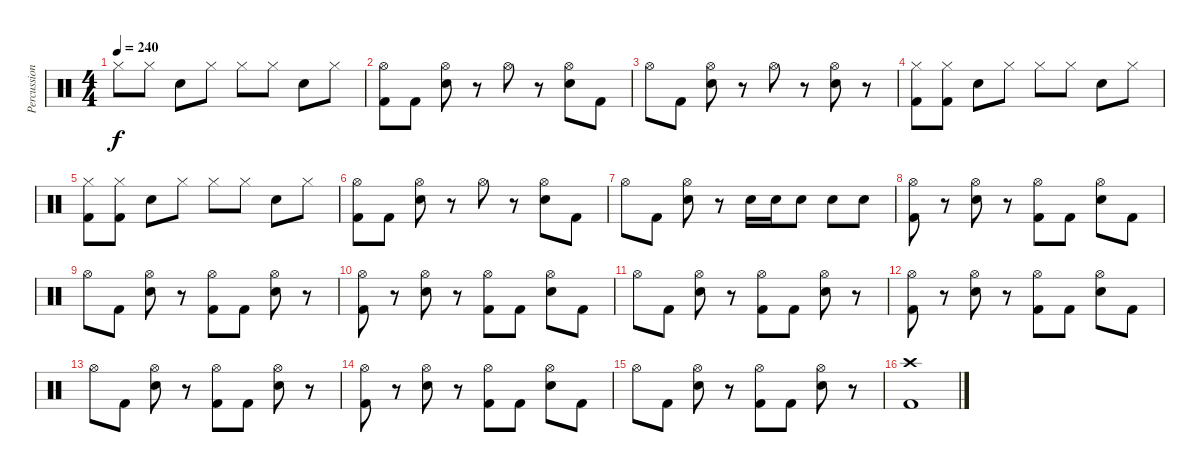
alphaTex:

\track ("Percussion" "Percussion") {instrument percussion}
\staff {score}
\articulation defaults
\ts (4 4)
\tempo 240
\clef neutral
\ks c "Hi-Hat (closed)".8{dy f} "Hi-Hat (closed)".8 "Electric Snare (hit)".8 "Hi-Hat (closed)".8 "Hi-Hat (closed)".8 "Hi-Hat (closed)".8 "Electric Snare (hit)".8 "Hi-Hat (closed)".8
|
("Hi-Hat (open)" "Kick (hit) 2").8 "Kick (hit) 2".8 ("Hi-Hat (open)" "Electric Snare (hit)").8 r.8 "Hi-Hat (open)".8 r.8 ("Hi-Hat (open)" "Electric Snare (hit)").8 "Kick (hit) 2".8 |
"Hi-Hat (open)".8 "Kick (hit) 2".8 ("Hi-Hat (open)" "Electric Snare (hit)").8 r.8 "Hi-Hat (open)".8 r.8 ("Hi-Hat (open)" "Electric Snare (hit)").8 r.8 |
("Hi-Hat (closed)" "Kick (hit) 2").8 ("Hi-Hat (closed)" "Kick (hit) 2").8 "Electric Snare (hit)".8 "Hi-Hat (closed)".8 "Hi-Hat (closed)".8 "Hi-Hat (closed)".8 "Electric Snare (hit)".8 "Hi-Hat (closed)".8 |
("Hi-Hat (closed)" "Kick (hit) 2").8 ("Hi-Hat (closed)" "Kick (hit) 2").8 "Electric Snare (hit)".8 "Hi-Hat (closed)".8 "Hi-Hat (closed)".8 "Hi-Hat (closed)".8 "Electric Snare (hit)".8 "Hi-Hat (closed)".8 |
("Hi-Hat (open)" "Kick (hit) 2").8 "Kick (hit) 2".8 ("Hi-Hat (open)" "Electric Snare (hit)").8 r.8 "Hi-Hat (open)".8 r.8 ("Hi-Hat (open)" "Electric Snare (hit)").8 "Kick (hit) 2".8 |
"Hi-Hat (open)".8 "Kick (hit) 2".8 ("Hi-Hat (open)" "Electric Snare (hit)").8 r.8 "Electric Snare (hit)".16 "Electric Snare (hit)".16 "Electric Snare (hit)".8 "Electric Snare (hit)".8 "Electric Snare (hit)".8 |
("Hi-Hat (open)" "Kick (hit) 2").8 r.8 ("Hi-Hat (open)" "Electric Snare (hit)").8 r.8 ("Hi-Hat (open)" "Kick (hit) 2").8 "Kick (hit) 2".8 ("Hi-Hat (open)" "Electric Snare (hit)").8 "Kick (hit) 2".8 |
"Hi-Hat (open)".8 "Kick (hit) 2".8 ("Hi-Hat (open)" "Electric Snare (hit)").8 r.8 ("Hi-Hat (open)" "Kick (hit) 2").8 "Kick (hit) 2".8 ("Hi-Hat (open)" "Electric Snare (hit)").8 r.8 |
("Hi-Hat (open)" "Kick (hit) 2").8 r.8 ("Hi-Hat (open)" "Electric Snare (hit)").8 r.8 ("Hi-Hat (open)" "Kick (hit) 2").8 "Kick (hit) 2".8 ("Hi-Hat (open)" "Electric Snare (hit)").8 "Kick (hit) 2".8 |
"Hi-Hat (open)".8 "Kick (hit) 2".8 ("Hi-Hat (open)" "Electric Snare (hit)").8 r.8 ("Hi-Hat (open)" "Kick (hit) 2").8 "Kick (hit) 2".8 ("Hi-Hat (open)" "Electric Snare (hit)").8 r.8 |
("Hi-Hat (open)" "Kick (hit) 2").8 r.8 ("Hi-Hat (open)" "Electric Snare (hit)").8 r.8 ("Hi-Hat (open)" "Kick (hit) 2").8 "Kick (hit) 2".8 ("Hi-Hat (open)" "Electric Snare (hit)").8 "Kick (hit) 2".8 |
"Hi-Hat (open)".8 "Kick (hit) 2".8 ("Hi-Hat (open)" "Electric Snare (hit)").8 r.8 ("Hi-Hat (open)" "Kick (hit) 2").8 "Kick (hit) 2".8 ("Hi-Hat (open)" "Electric Snare (hit)").8 r.8 |
("Hi-Hat (open)" "Kick (hit) 2").8 r.8 ("Hi-Hat (open)" "Electric Snare (hit)").8 r.8 ("Hi-Hat (open)" "Kick (hit) 2").8 "Kick (hit) 2".8 ("Hi-Hat (open)" "Electric Snare (hit)").8 "Kick (hit) 2".8 |
"Hi-Hat (open)".8 "Kick (hit) 2".8 ("Hi-Hat (open)" "Electric Snare (hit)").8 r.8 ("Hi-Hat (open)" "Kick (hit) 2").8 "Kick (hit) 2".8 ("Hi-Hat (open)" "Electric Snare (hit)").8 r.8 |
("Crash high (hit)" "Kick (hit) 2").1
